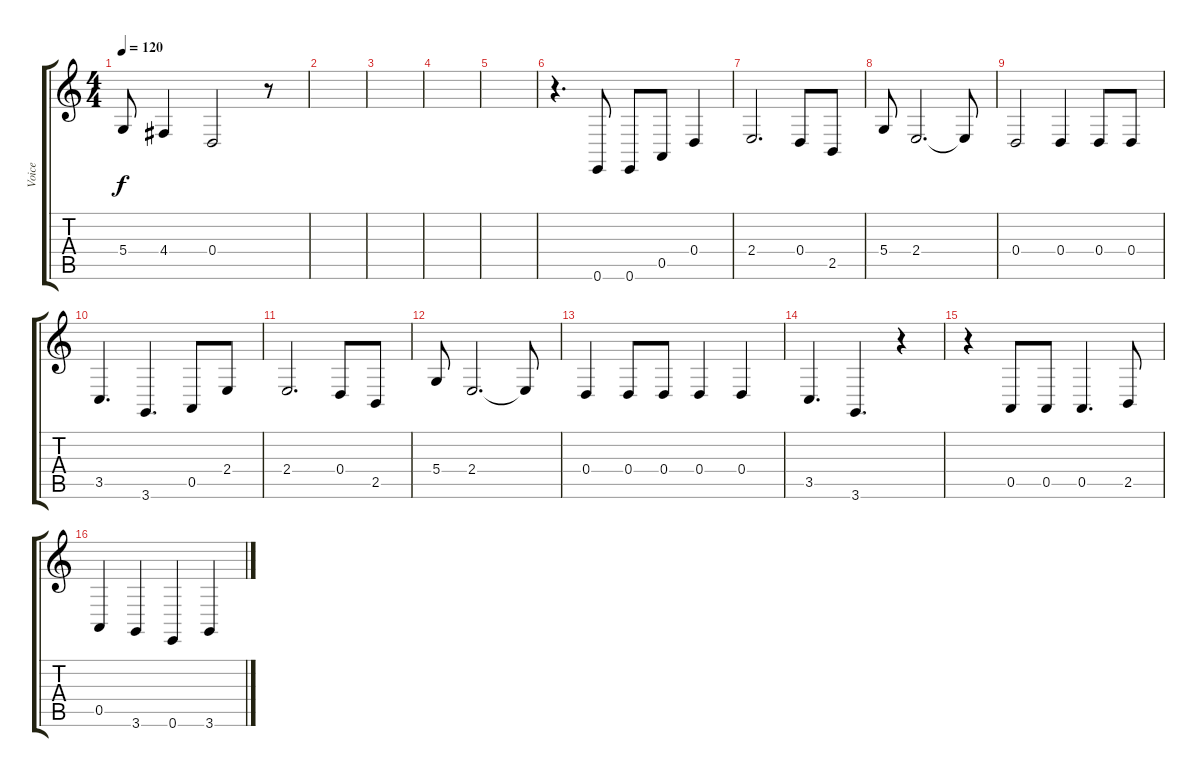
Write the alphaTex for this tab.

\track ("Voice" "Voice") {instrument tenorsax}
\staff {score tabs}
\tuning (E4 B3 G3 D3 A2 E2) {hide}
\ts (4 4)
\tempo 120
\clef g2
\ks c
5.4.8{dy f} 4.4.4 0.4.2 r.8 |
|
|
|
|
r.4{d} 0.6.8 0.6.8 0.5.8 0.4.4 |
2.4.2{d} 0.4.8 2.5.8 |
5.4.8 2.4.2{d} 2.4{t}.8 |
0.4.2 0.4.4 0.4.8 0.4.8 |
3.5.4{d} 3.6.4{d} 0.5.8 2.4.8 |
2.4.2{d} 0.4.8 2.5.8 |
5.4.8 2.4.2{d} 2.4{t}.8 |
0.4.4 0.4.8 0.4.8 0.4.4 0.4.4 |
3.5.4{d} 3.6.4{d} r.4 |
r.4 0.5.8 0.5.8 0.5.4{d} 2.5.8 |
0.5.4 3.6.4 0.6.4 3.6.4
